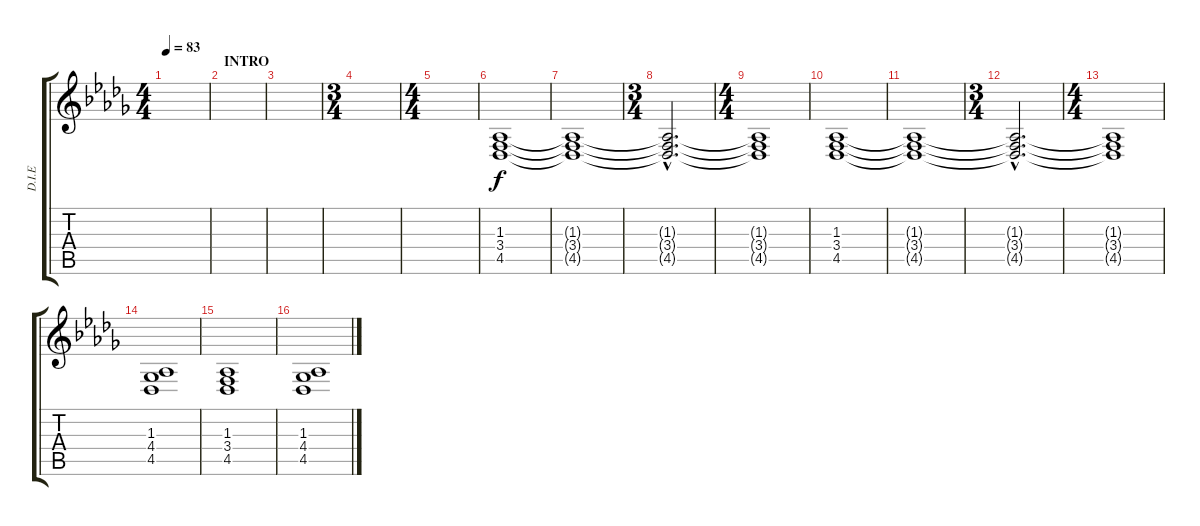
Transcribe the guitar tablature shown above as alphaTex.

\track ("D.I.E" "D.I.E") {instrument lead2sawtooth}
\staff {score tabs}
\tuning (E4 B3 G3 D3 A2 E2) {hide}
\ts (4 4)
\tempo 83
\clef g2
\ks db
|
\section ("" "INTRO")
|
|
\ts (3 4)
|
\ts (4 4)
|
(1.3 3.4 4.5).1 |
(1.3{t} 3.4{t} 4.5{t}).1 |
\ts (3 4)
(1.3{hac t} 3.4{hac t} 4.5{hac t}).2{d} |
\ts (4 4)
(1.3{t} 3.4{t} 4.5{t}).1 |
(1.3 3.4 4.5).1 |
(1.3{t} 3.4{t} 4.5{t}).1 |
\ts (3 4)
(1.3{hac t} 3.4{hac t} 4.5{hac t}).2{d} |
\ts (4 4)
(1.3{t} 3.4{t} 4.5{t}).1 |
(1.3 4.4 4.5).1 |
(1.3 3.4 4.5).1 |
(1.3 4.4 4.5).1
